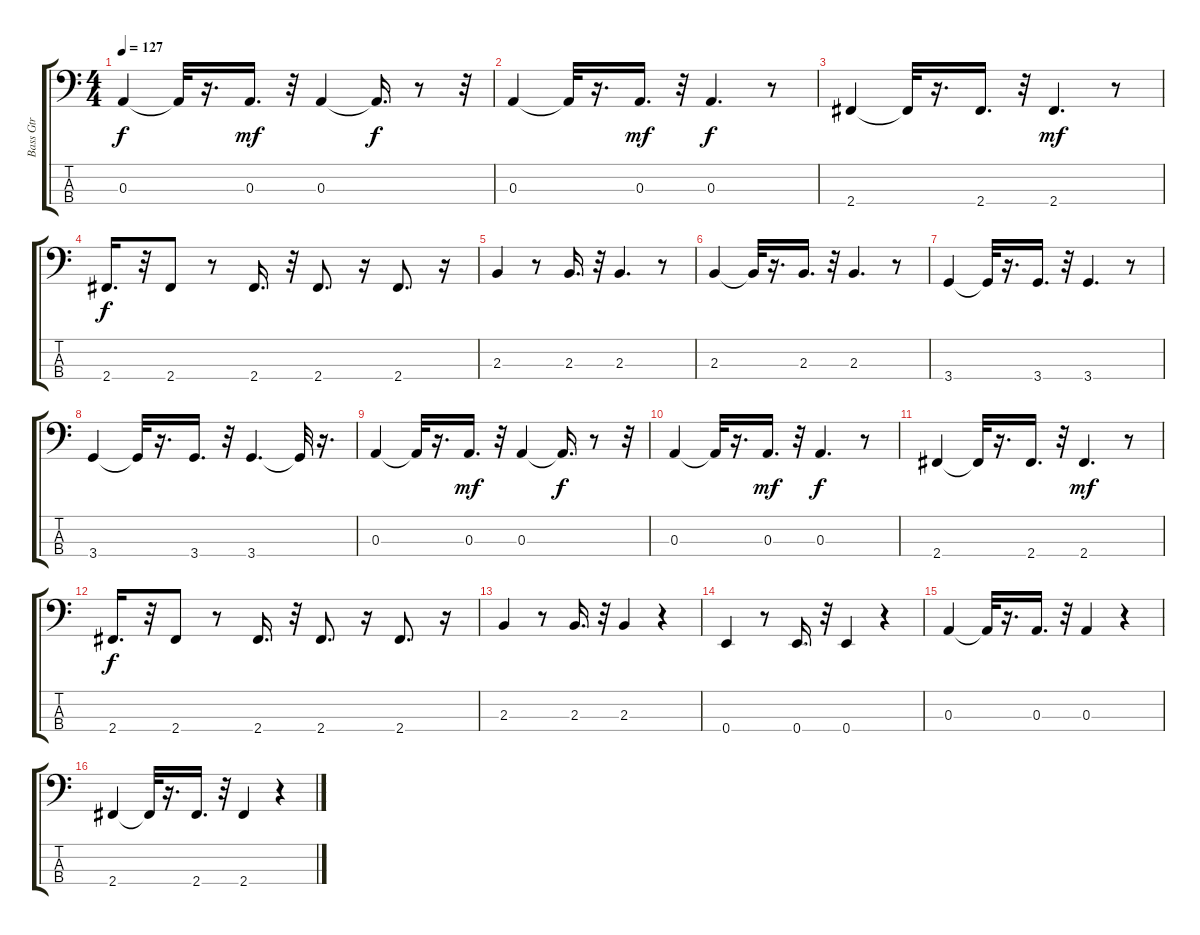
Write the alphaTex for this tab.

\track ("Bass Gtr            " "Bass Gtr  ") {instrument electricbasspick}
\staff {score tabs}
\tuning (G2 D2 A1 E1) {hide}
\ts (4 4)
\tempo 127
\clef f4
\ks c
0.3.4{dy f} 0.3{t}.32 r.16{d} 0.3.16{d dy mf} r.32 0.3.4 0.3{t}.16{d dy f} r.8 r.32 |
0.3.4 0.3{t}.32 r.16{d} 0.3.16{d dy mf} r.32 0.3.4{d dy f} r.8 |
2.4.4 2.4{t}.32 r.16{d} 2.4.16{d} r.32 2.4.4{d dy mf} r.8 |
2.4.16{d dy f} r.32 2.4.8 r.8 2.4.16{d} r.32 2.4.8{d} r.16 2.4.8{d} r.16 |
2.3.4 r.8 2.3.16{d} r.32 2.3.4{d} r.8 |
2.3.4 2.3{t}.32 r.16{d} 2.3.16{d} r.32 2.3.4{d} r.8 |
3.4.4 3.4{t}.32 r.16{d} 3.4.16{d} r.32 3.4.4{d} r.8 |
3.4.4 3.4{t}.32 r.16{d} 3.4.16{d} r.32 3.4.4{d} 3.4{t}.32 r.16{d} |
0.3.4 0.3{t}.32 r.16{d} 0.3.16{d dy mf} r.32 0.3.4 0.3{t}.16{d dy f} r.8 r.32 |
0.3.4 0.3{t}.32 r.16{d} 0.3.16{d dy mf} r.32 0.3.4{d dy f} r.8 |
2.4.4 2.4{t}.32 r.16{d} 2.4.16{d} r.32 2.4.4{d dy mf} r.8 |
2.4.16{d dy f} r.32 2.4.8 r.8 2.4.16{d} r.32 2.4.8{d} r.16 2.4.8{d} r.16 |
2.3.4 r.8 2.3.16{d} r.32 2.3.4 r.4 |
0.4.4 r.8 0.4.16{d} r.32 0.4.4 r.4 |
0.3.4 0.3{t}.32 r.16{d} 0.3.16{d} r.32 0.3.4 r.4 |
2.4.4 2.4{t}.32 r.16{d} 2.4.16{d} r.32 2.4.4 r.4
